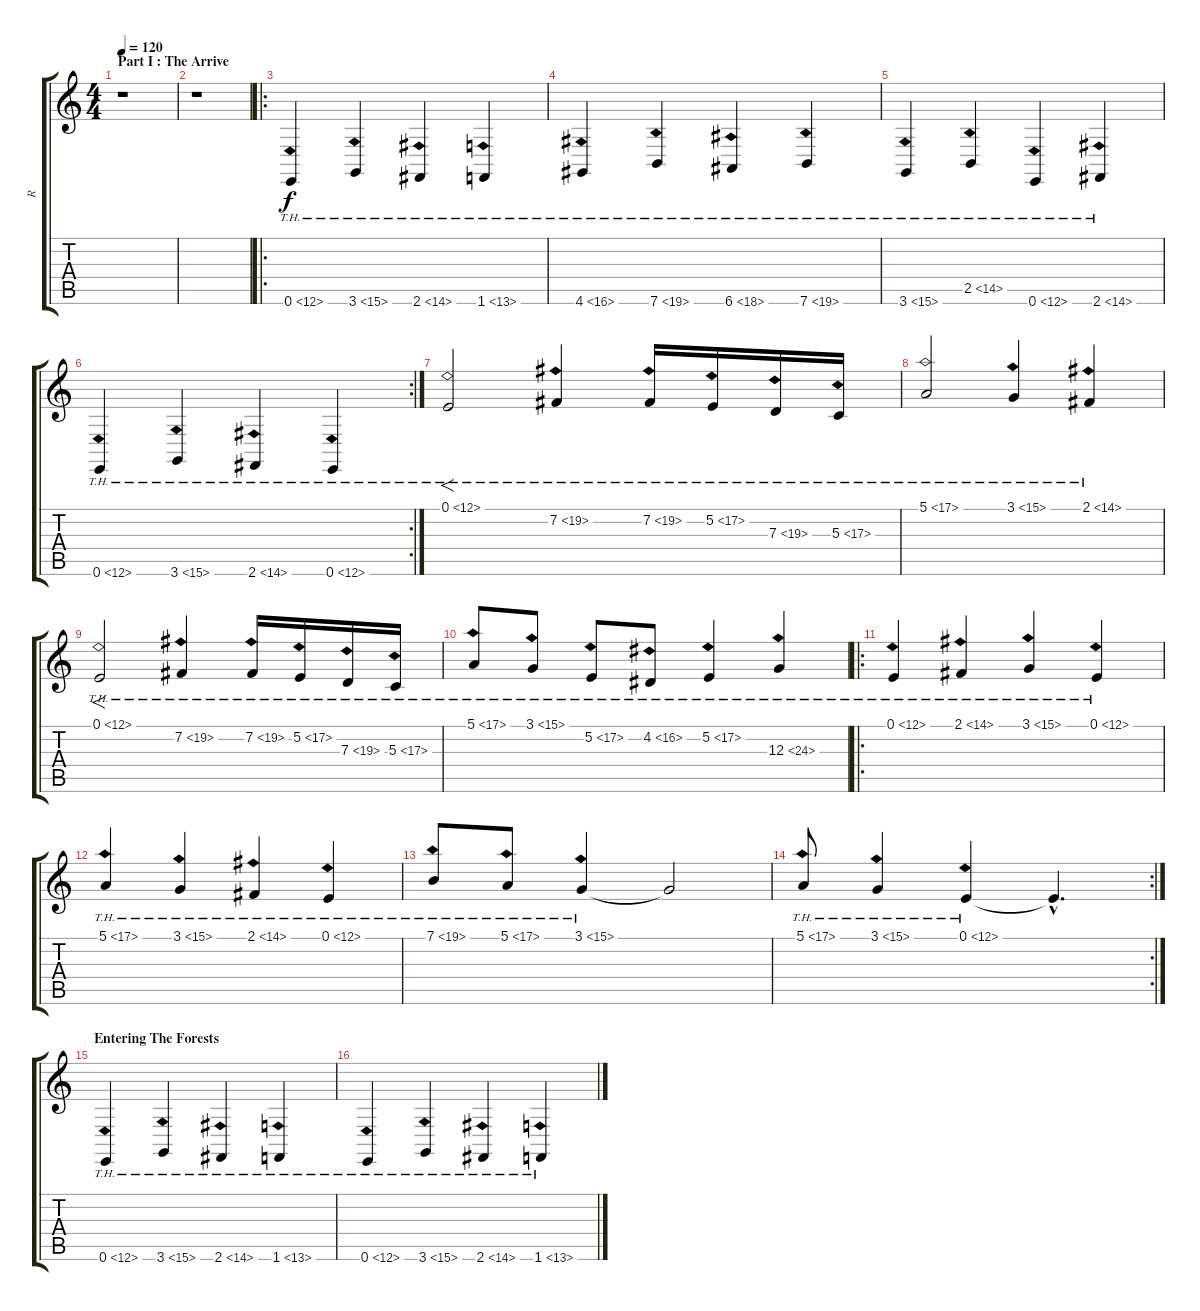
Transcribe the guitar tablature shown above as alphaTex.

\track ("R" "R") {instrument fx1rain}
\staff {score tabs}
\tuning (E4 B3 G3 D3 A2 E2) {hide}
\ts (4 4)
\section ("" "Part I : The Arrive")
\tempo 120
\clef g2
\ks c
r.1{dy f instrument fx1rain} |
r.1 |
\ro
0.6{th 12}.4 3.6{th 12}.4 2.6{th 12}.4 1.6{th 12}.4 |
4.6{th 12}.4 7.6{th 12}.4 6.6{th 12}.4 7.6{th 12}.4 |
3.6{th 12}.4 2.5{th 12}.4 0.6{th 12}.4 2.6{th 12}.4 |
\rc 2
0.6{th 12}.4 3.6{th 12}.4 2.6{th 12}.4 0.6{th 12}.4 |
0.1{th 12}.2{f volume 10 balance 0 instrument synthstrings1} 7.2{th 12}.4 7.2{th 12}.16 5.2{th 12}.16 7.3{th 12}.16 5.3{th 12}.16 |
5.1{th 12}.2 3.1{th 12}.4 2.1{th 12}.4 |
0.1{th 12}.2{f} 7.2{th 12}.4 7.2{th 12}.16 5.2{th 12}.16 7.3{th 12}.16 5.3{th 12}.16 |
5.1{th 12}.8 3.1{th 12}.8 5.2{th 12}.8 4.2{th 12}.8 5.2{th 12}.4 12.3{th 12}.4 |
\ro
0.1{th 12}.4{volume 9 balance 4 instrument fx1rain} 2.1{th 12}.4 3.1{th 12}.4 0.1{th 12}.4 |
5.1{th 12}.4 3.1{th 12}.4 2.1{th 12}.4 0.1{th 12}.4 |
7.1{th 12}.8 5.1{th 12}.8 3.1{th 12}.4 3.1{t}.2 |
\rc 2
5.1{th 12}.8 3.1{th 12}.4 0.1{th 12}.4 0.1{hac t}.4{d} |
\section ("" "Entering The Forests")
0.6{th 12}.4 3.6{th 12}.4 2.6{th 12}.4 1.6{th 12}.4 |
0.6{th 12}.4 3.6{th 12}.4 2.6{th 12}.4 1.6{th 12}.4
